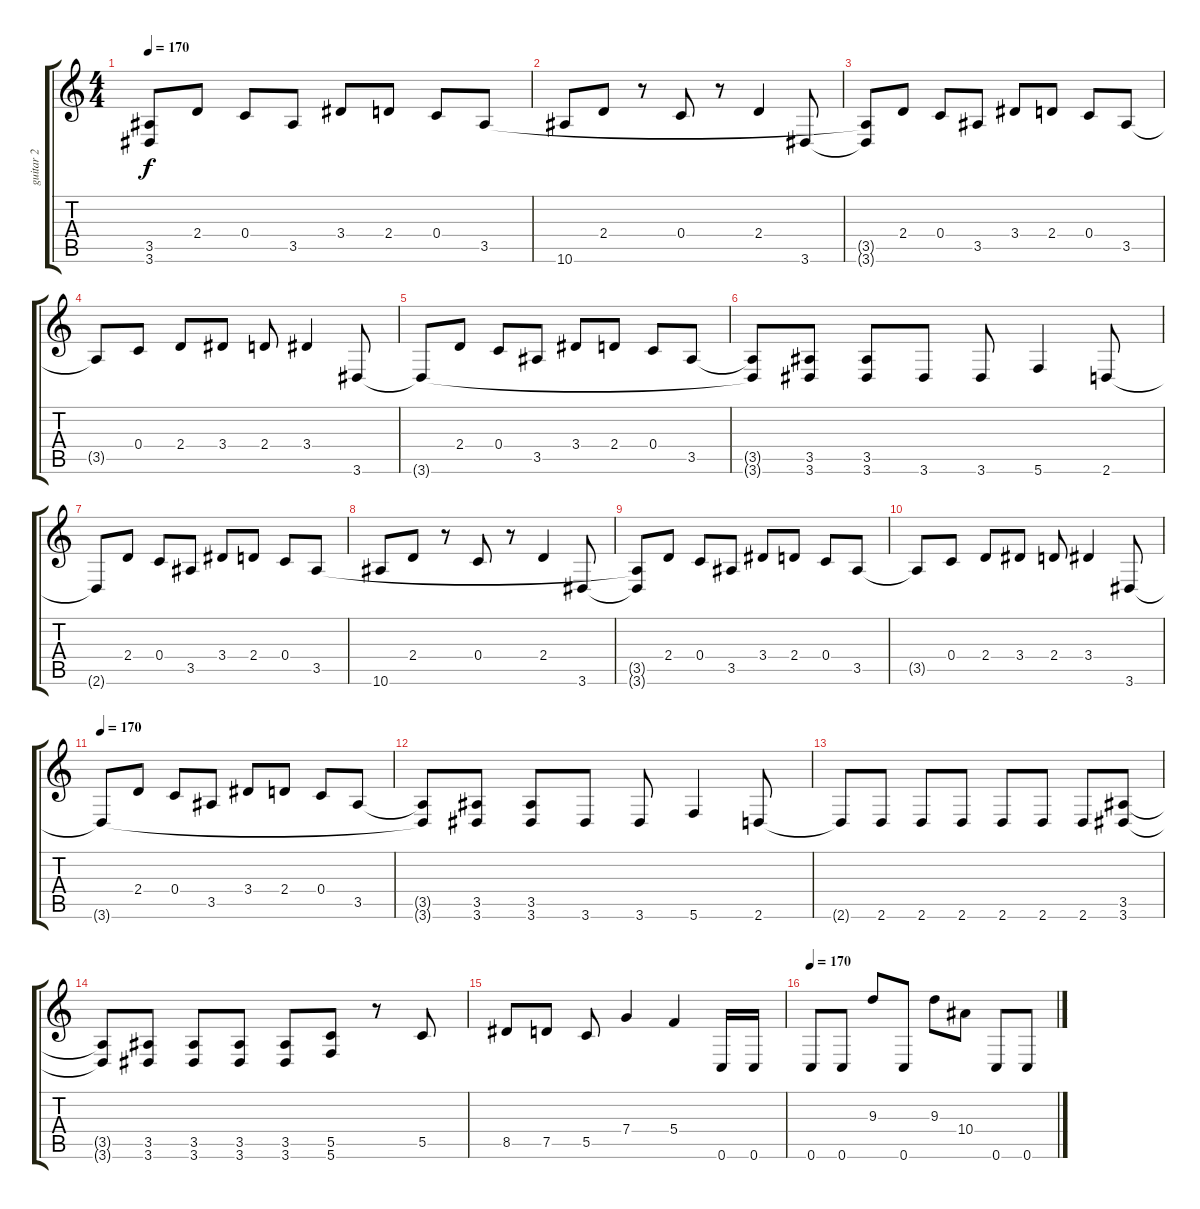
\track ("guitar 2" "guitar 2") {instrument distortionguitar}
\staff {score tabs}
\tuning (D4 A3 F3 C3 G2 C2) {hide}
\ts (4 4)
\tempo 170
\clef g2
\ks c
(3.5{t} 3.6{t}).8{dy f} 2.4.8 0.4.8 3.5.8 3.4.8 2.4.8 0.4.8 3.5.8 |
10.6.8 2.4.8 r.8 0.4.8 r.8 2.4.4 3.6.8 |
(3.5{t} 3.6{t}).8 2.4.8 0.4.8 3.5.8 3.4.8 2.4.8 0.4.8 3.5.8 |
3.5{t}.8 0.4.8 2.4.8 3.4.8 2.4.8 3.4.4 3.6.8 |
3.6{t}.8 2.4.8 0.4.8 3.5.8 3.4.8 2.4.8 0.4.8 3.5.8 |
(3.5{t} 3.6{t}).8 (3.5 3.6).8 (3.5 3.6).8 3.6.8 3.6.8 5.6.4 2.6.8 |
2.6{t}.8 2.4.8 0.4.8 3.5.8 3.4.8 2.4.8 0.4.8 3.5.8 |
10.6.8 2.4.8 r.8 0.4.8 r.8 2.4.4 3.6.8 |
(3.5{t} 3.6{t}).8 2.4.8 0.4.8 3.5.8 3.4.8 2.4.8 0.4.8 3.5.8 |
3.5{t}.8 0.4.8 2.4.8 3.4.8 2.4.8 3.4.4 3.6.8 |
\tempo 170
3.6{t}.8 2.4.8 0.4.8 3.5.8 3.4.8 2.4.8 0.4.8 3.5.8 |
(3.5{t} 3.6{t}).8 (3.5 3.6).8 (3.5 3.6).8 3.6.8 3.6.8 5.6.4 2.6.8 |
2.6{t}.8 2.6.8 2.6.8 2.6.8 2.6.8 2.6.8 2.6.8 (3.5 3.6).8 |
(3.5{t} 3.6{t}).8 (3.5 3.6).8 (3.5 3.6).8 (3.5 3.6).8 (3.5 3.6).8 (5.5 5.6).8 r.8 5.5.8 |
8.5.8 7.5.8 5.5.8 7.4.4 5.4.4 0.6.16 0.6.16 |
\tempo 170
0.6.8 0.6.8 9.3.8 0.6.8 9.3.8 10.4.8 0.6.8 0.6.8
